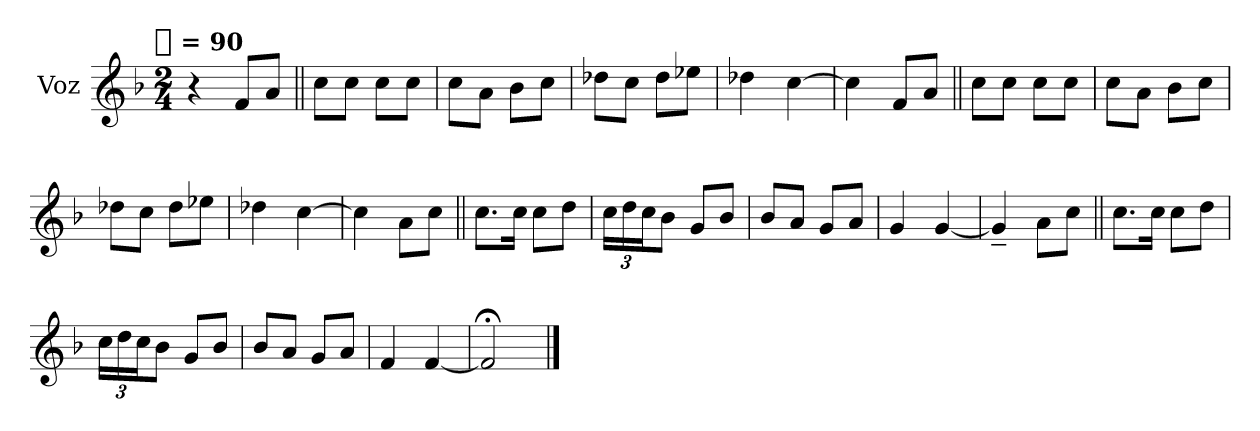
**kern
*part1
*staff1
*I"Voz
*I'V
*clefG2
*k[b-]
!!LO:TX:omd:t=[quarter] = 90
*M2/4
*MM90
=1
4r
8fL
8aJ
=||
8ccL
8ccJ
8ccL
8ccJ
=
8ccL
8aJ
8b-L
8ccJ
=
8dd-XL
8ccJ
8dd-L
8ee-XJ
=
4dd-X
[4cc
=
4cc]
8fL
8aJ
=||
8ccL
8ccJ
8ccL
8ccJ
=
8ccL
8aJ
8b-L
8ccJ
=
8dd-XL
8ccJ
8dd-L
8ee-XJ
=
4dd-X
[4cc
=
4cc]
8aL
8ccJ
=||
8.ccL
16ccJk
8ccL
8ddJ
=
24ccLL
24dd
24ccJ
8b-J
8gL
8b-J
=
8b-L
8aJ
8gL
8aJ
=
4g
[4g
=
4g~]
8aL
8ccJ
=||
8.ccL
16ccJk
8ccL
8ddJ
=
24ccLL
24dd
24ccJ
8b-J
8gL
8b-J
=
8b-L
8aJ
8gL
8aJ
=
4f
[4f
=
2f;<]
==
*-
